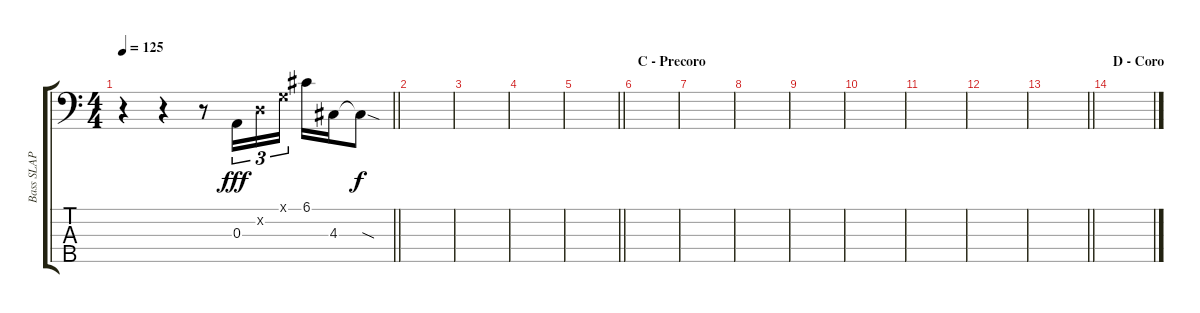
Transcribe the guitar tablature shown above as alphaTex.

\track ("Bass SLAP parts" "Bass SLAP ") {instrument slapbass1}
\staff {score tabs}
\tuning (G2 D2 A1 E1 B0) {hide}
\ts (4 4)
\tempo 125
\clef f4
\barLineRight lightlight
\ks c
r.4{dy fff} r.4 r.8 0.3.16{tu (3 2)} 0.2{x}.16{tu (3 2)} 0.1{x}.16{tu (3 2)} 6.1.16 4.3.16 4.3{sod t}.8{dy f} |
|
|
|
\barLineRight lightlight
|
\section ("" "C - Precoro")
|
|
|
|
|
|
|
\barLineRight lightlight
|
\section ("" "D - Coro")
